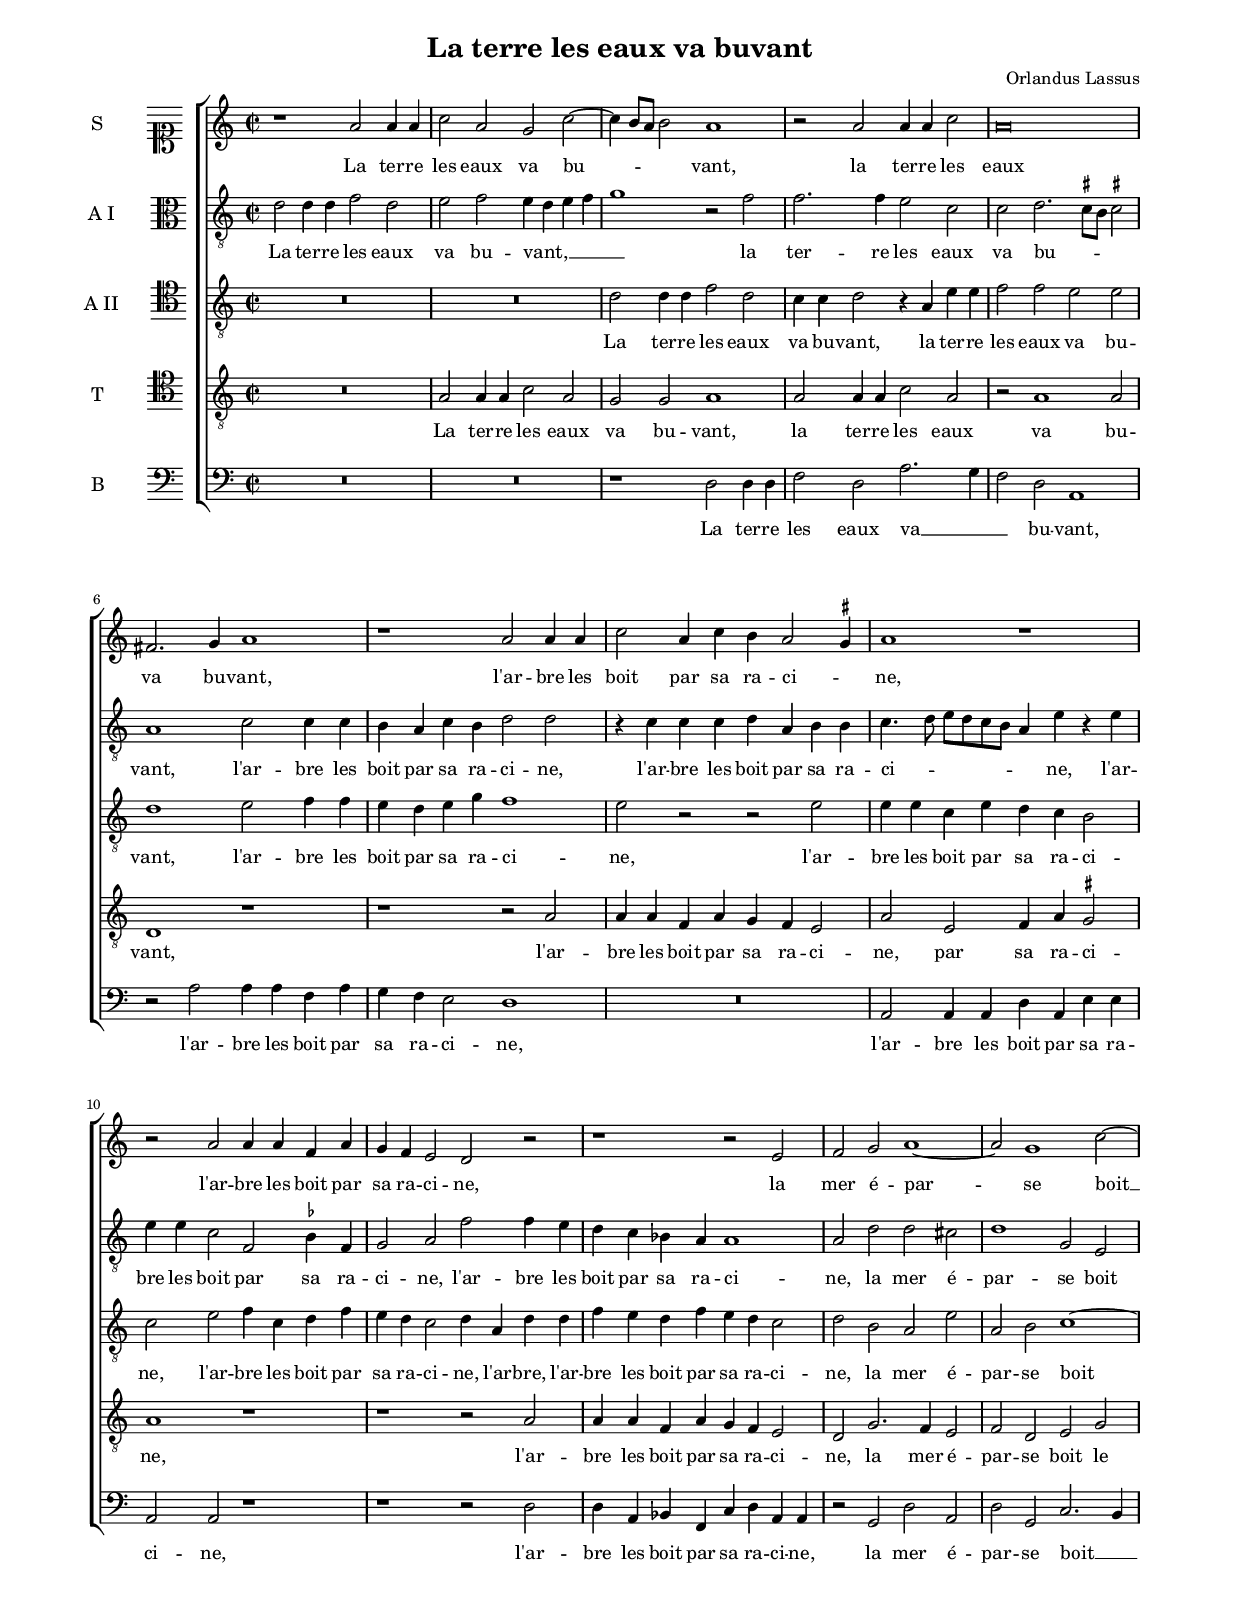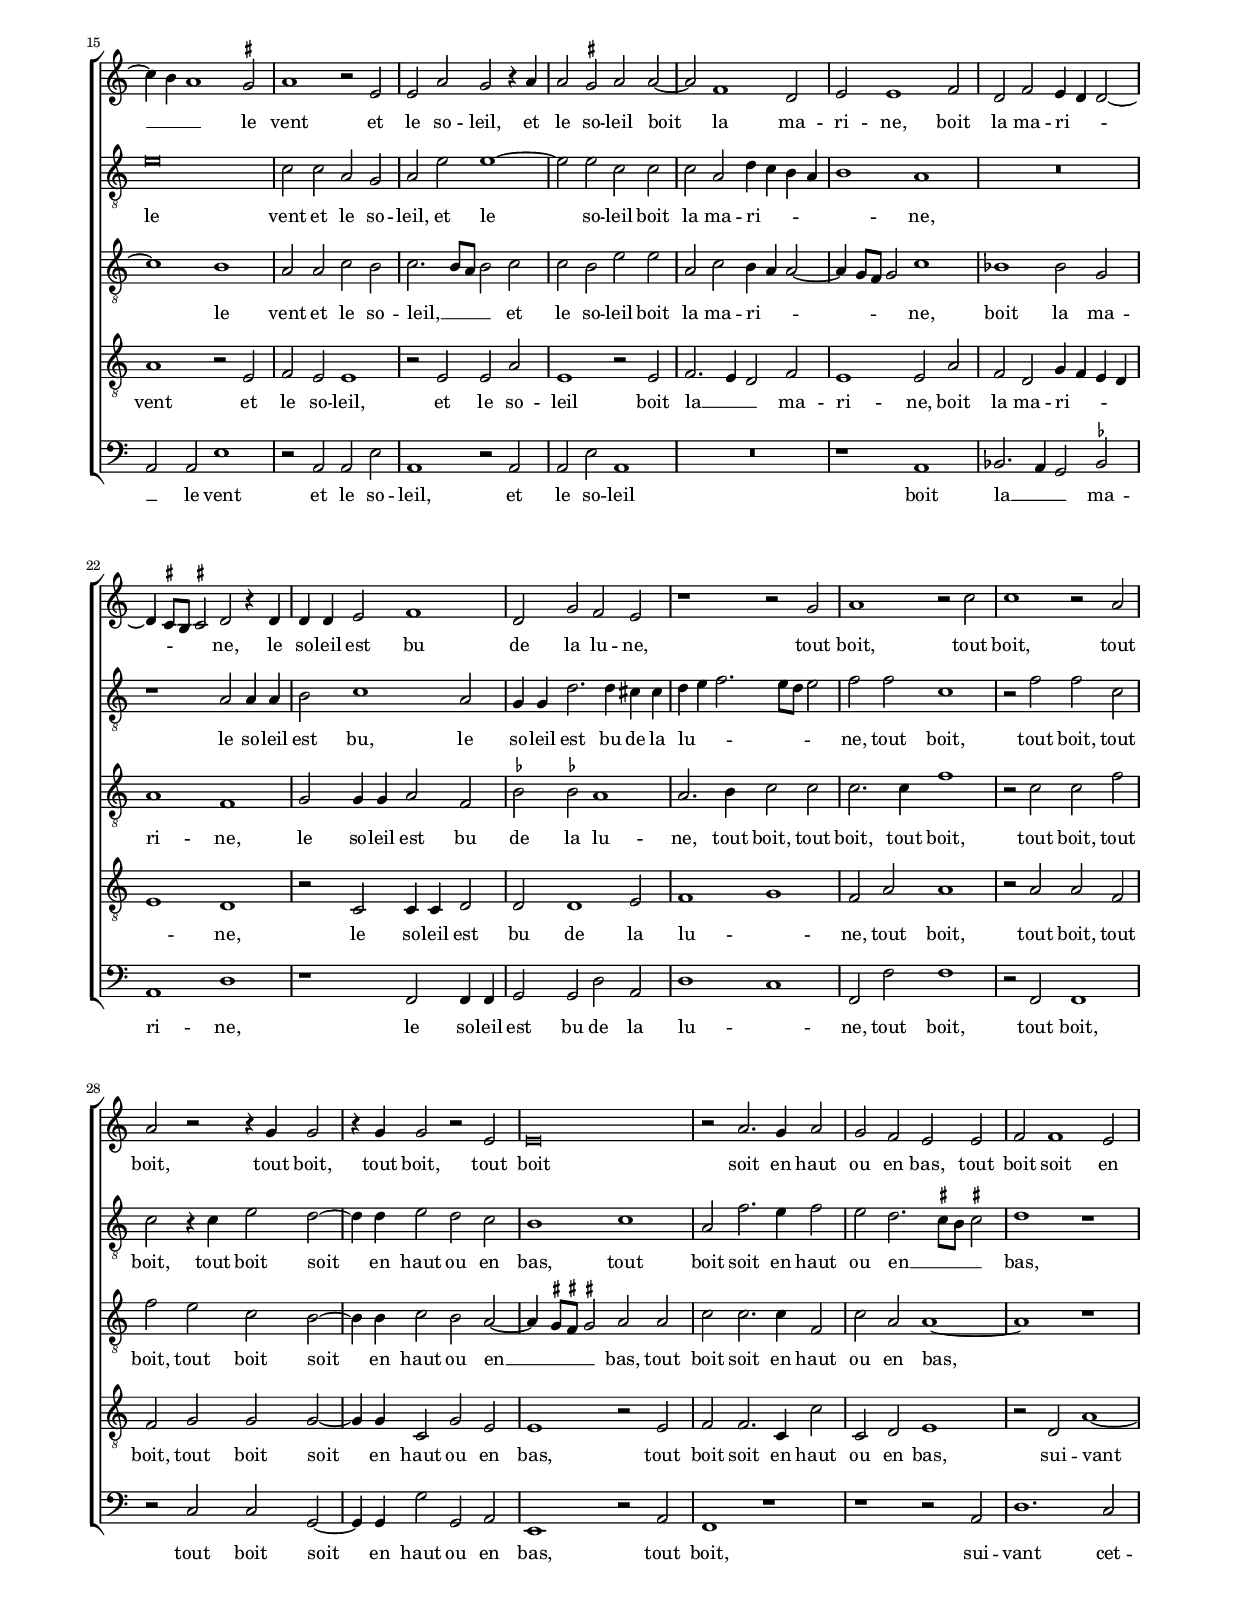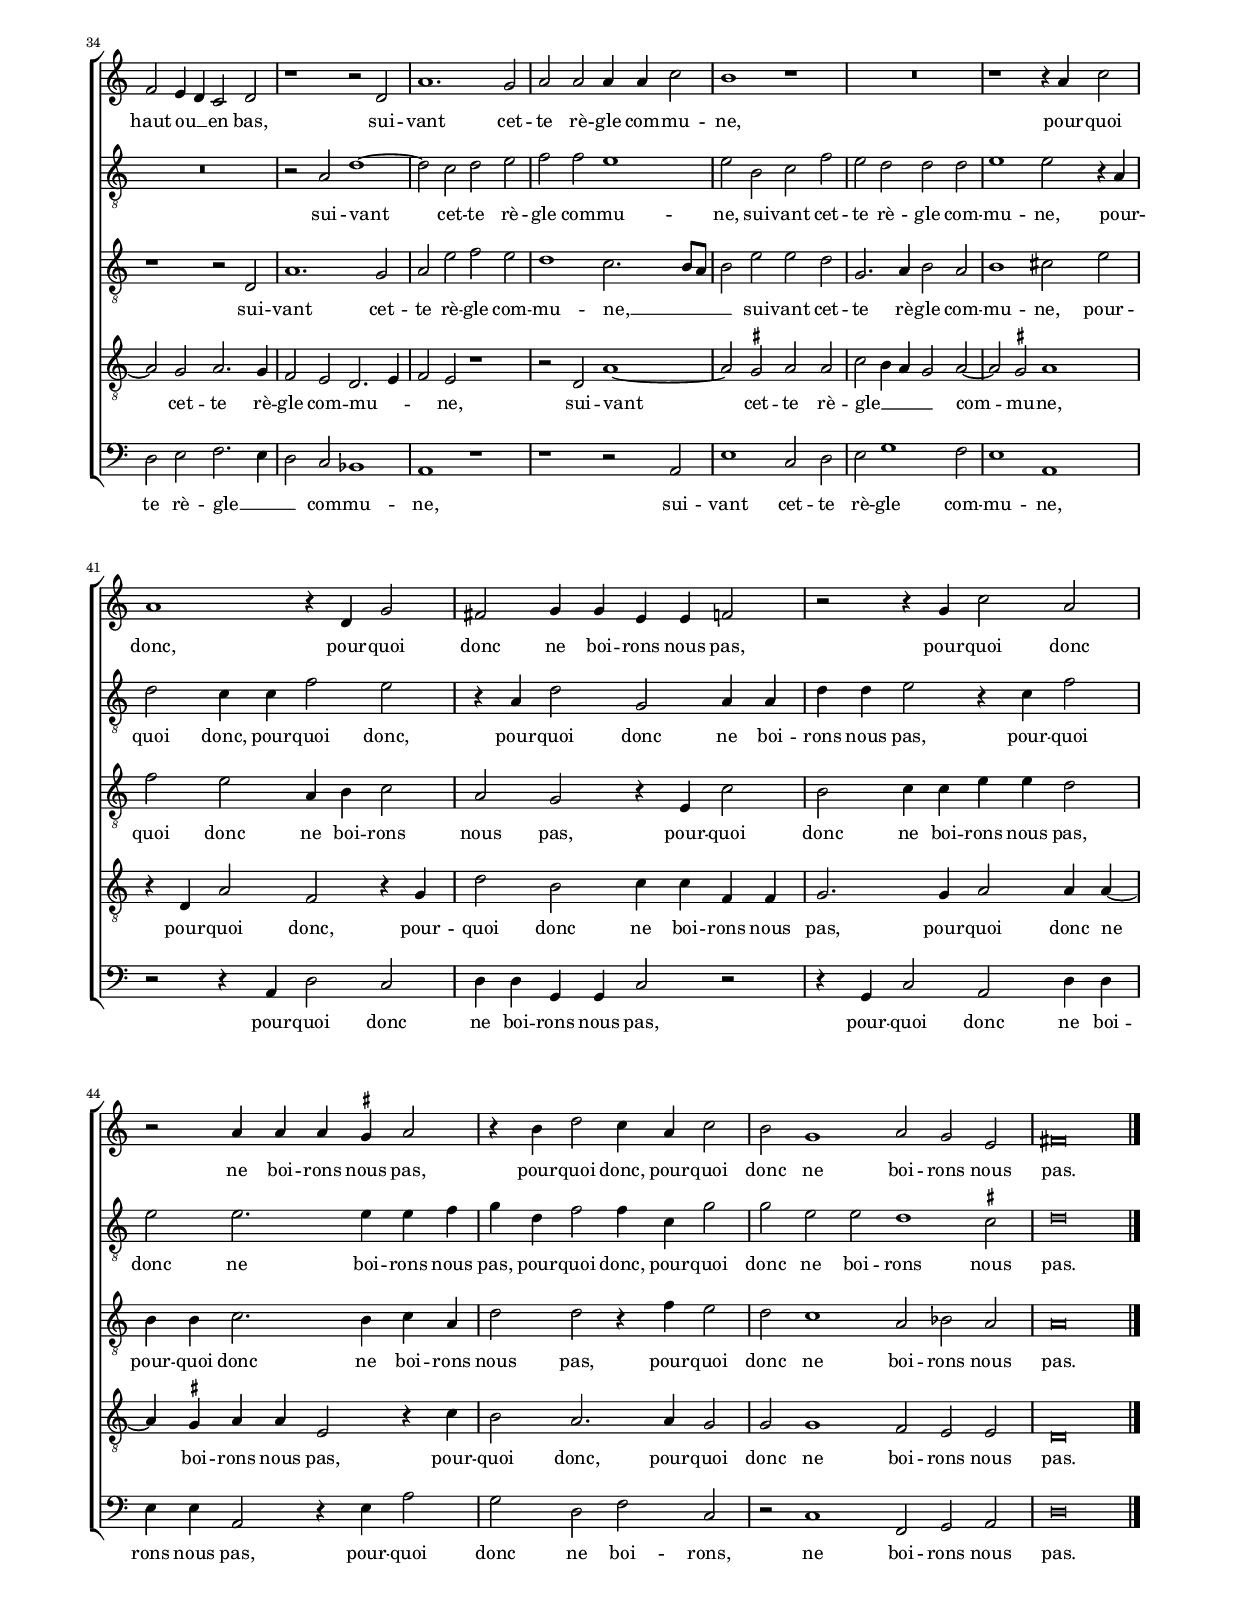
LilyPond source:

\header
{
  title="La terre les eaux va buvant"
  composer="Orlandus Lassus"
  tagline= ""
}

\version "2.18.2"
\include "deutsch.ly"
#(set-global-staff-size 15)
% #(set-default-paper-size "letter")
#(ly:set-option 'point-and-click #f)


\paper
	{
	top-margin = 1.8 \cm
	bottom-margin = 1.8 \cm
	left-margin = 1.7 \cm
	right-margin = 1.7 \cm
	ragged-bottom = ##f
	ragged-last-bottom = ##t
	print-page-number = ##f
	system-system-spacing = #'((basic-distance . 18) (minimum-distance . 14) (padding . 8) (strechability . 150))
	systems-per-page = 3
%	min-systems-per-page = 3
        page-count = 3
	markup-system-spacing #'basic-distance = #12
%	print-all-headers = ##t
%	print-first-page-number = ##t
%	first-page-number = 1
	}

	
global = {
	\key c \major
	\time 2/2 \set Score.measureLength = #(ly:make-moment 2/1)
	% \time 3/1 \once \override Score.TimeSignature.style = #'single-digit
        \skip 1*90 \set Score.measureLength = #(ly:make-moment 3/1)
        \skip 1*3 \set Score.measureLength = #(ly:make-moment 2/1) 
        \skip 1*2 \bar "|."
	}

	ficta = { \once \set suggestAccidentals = ##t }

	forget = #(define-music-function (parser location music) (ly:music?) #{
		\accidentalStyle forget
		$music
		\accidentalStyle default
		#})

	m = \melisma
	me = \melismaEnd
%	\mark \markup { \override #'(style . baroque) { \note  #"breve" #1 = \note #"breve." #1 } }



incipitcantus = \markup { \score {
	{
	\set Staff.instrumentName = \markup { \fontsize #1 "S" }
	\key c \major
	\clef soprano
	s4 \bar ""
	}
	\layout  {
	raggedright = ##t
	indent = 1.6 \cm
	line-width = 2.2\cm
	\context { \Staff \remove Time_signature_engraver }
	\override Staff.Clef.Y-extent = #'(0 . 0)
	}} \hspace #1 }

      
incipitaltus = \markup { \score {
	{
	\set Staff.instrumentName = \markup { \fontsize #1 "A I" }
	\key c \major
	\clef alto
	s4 \bar ""
	}
	\layout  {
	raggedright = ##t
	indent = 1.6 \cm
	line-width = 2.2\cm
	\context { \Staff \remove Time_signature_engraver }
	\override Staff.Clef.Y-extent = #'(0 . 0)
	}} \hspace #1 }


incipitquintus = \markup { \score {
	{
	\set Staff.instrumentName = \markup { \fontsize #1 "A II" }
	\key c \major
	\clef tenor
	s4 \bar ""
	}
	\layout  {
	raggedright = ##t
	indent = 1.6 \cm
	line-width = 2.2\cm
	\context { \Staff \remove Time_signature_engraver }
	\override Staff.Clef.Y-extent = #'(0 . 0)
	}} \hspace #1 }
      
      
incipittenor = \markup { \score {
	{
	\set Staff.instrumentName = \markup { \fontsize #1 "T" }
	\key c \major
	\clef tenor
	s4 \bar ""
	}
	\layout  {
	raggedright = ##t
	indent = 1.6 \cm
	line-width = 2.2\cm
	\context { \Staff \remove Time_signature_engraver }
	\override Staff.Clef.Y-extent = #'(0 . 0)
	}} \hspace #1 }
      
      
incipitbassus = \markup { \score {
	{
	\set Staff.instrumentName = \markup { \fontsize #1 "B" }
	\key c \major
	\clef bass
	s4 \bar ""
	}
	\layout  {
	raggedright = ##t
	indent = 1.6 \cm
	line-width = 2.2\cm
	\context { \Staff \remove Time_signature_engraver }
	\override Staff.Clef.Y-extent = #'(0 . 0)
	}} \hspace #1 }


cantus =  \relative c''
	{
	r1 a2 a4 a
	c2 a g c~
	c4 h8 a h2 a1
	r2 a a4 a c2
%5
	a\breve |
	fis2. g4 a1
	r1 a2 a4 a
	c2 a4 c h a2 \ficta gis4
	a1 r
%10
	r2 a a4 a f a |
	g4 f e2 d r
	r1 r2 e
	f2 g a1~
	a2 g1 c2~
%15
	c4 h a1 \ficta gis2 |
	a1 r2 e
	e2 a g r4 a
	a2 \ficta gis a a~
	a2 f1 d2
%20
	e2 e1 f2 |
	d2 f e4 d d2~
	d4 \ficta cis8 h \ficta cis!2 d r4 d
	d4 d e2 f1
	d2 g f e
%25
	r1 r2 g |
	a1 r2 c
	c1 r2 a
	a2 r r4 g g2
	r4 g g2 r e
%30
	e\breve |
	r2 a2. g4 a2
	g2 f e e
	f2 f1 e2
	f2 e4 d c2 d
%35
	r1 r2 d |
	a'1. g2
	a2 a a4 a c2
	h1 r
	R\breve
%40
	r1 r4 a c2 |
	a1 r4 d, g2
	fis2 g4 g e e f2
	r2 r4 g c2 a
	r2 a4 a a \ficta gis a2
%45
	r4 h d2 c4 a c2 |
	h2 g1 a2 g e
	fis\breve |
	}


altus =  \relative c'
        {
	d2 d4 d f2 d
	e2 f e4 d e f
	g1 r2 f
	f2. f4 e2 c
%5
	c2 d2. \ficta cis8 h \ficta cis!2 |
	a1 c2 c4 c
	h4 a c h d2 d
	r4 c c c d a h h
	c4. d8 e d c h a4 e' r e
%10
	e4 e c2 f, \ficta b4 f |
	g2 a f' f4 e
	d4 c b a a1
	a2 d d cis
	d1 g,2 e
%15
	e'\breve |
	c2 c a g
	a2 e' e1~
	e2 e c c
	c2 a d4 c h a
%20
	h1 a |
	R\breve
	r1 a2 a4 a
	h2 c1 a2
	g4 g d'2. d4 cis cis
%25
	d4 e f2. e8 d e2 |
	f2 f c1
	r2 f f c
	c2 r4 c e2 d~
	d4 d e2 d c
%30
	h1 c |
	a2 f'2. e4 f2
	e2 d2. \ficta cis8 h \ficta cis!2
	d1 r
	R\breve
%35
	r2 a d1~ |
	d2 c d e
	f2 f e1
	e2 h c f
	e2 d d d
%40
	e1 e2 r4 a, |
	d2 c4 c f2 e
	r4 a, d2 g, a4 a
	d4 d e2 r4 c f2
	e2 e2. e4 e f
%45
	g4 d f2 f4 c g'2 |
	g2 e e d1 \ficta cis2
	d\breve |
	}


quintus =  \relative c'
	{
	R\breve
	R\breve
	d2 d4 d f2 d
	c4 c d2 r4 a e' e
%5
	f2 f e e |
	d1 e2 f4 f
	e4 d e g f1
	e2 r r e
	e4 e c e d c h2
%10
	c2 e f4 c d f |
	e4 d c2 d4 a d d
	f4 e d f e d c2
	d2 h a e'
	a,2 h c1~
%15
	c1 h |
	a2 a c2 h
	c2. h8 a h2 c
	c2 h e e
	a,2 c h4 a a2~
%20
	a4 g8 f g2 c1 |
	b1 b2 g
	a1 f1
	g2 g4 g a2 f
	\ficta b2 \ficta b! a1
%25
	a2. h4 c2 c |
	c2. c4 f1
	r2 c c f
	f2 e c2 h~
	h4 h c2 h a2~
%30
	a4 \ficta gis8 \ficta fis \ficta gis!2 a2 a |
        c2 c2. c4 f,2
	c'2 a a1~
	a1 r
	r1 r2 d,
%35
	a'1. g2 |
	a2 e' f e
	d1 c2. h8 a
	h2 e e d
	g,2. a4 h2 a
%40
	h1 cis2 e |
	f2 e a,4 h c2
	a2 g r4 e c'2
	h2 c4 c e e d2 
	h4 h c2. h4 c a
%45
	d2 d r4 f e2 |
	d2 c1 a2 b a
	a\breve |
	}


tenor  =  \relative c'
	{
	R\breve
	a2 a4 a c2 a
	g2 g a1
	a2 a4 a c2 a
%5
	r2 a1 a2 |
	d,1 r
	r1 r2 a'
	a4 a f a g f e2
	a2 e f4 a \ficta gis2
%10
	a1 r |
	r1 r2 a
	a4 a f a g f e2
	d2 g2. f4 e2
	f2 d e g
%15
	a1 r2 e |
	f2 e e1
	r2 e e a
	e1 r2 e
	f2. e4 d2 f
%20
	e1 e2 a |
	f2 d g4 f e d
	e1 d
	r2 c c4 c d2
	d2 d1 e2
%25
	f1 g |
	f2 a a1
	r2 a a f
	f2 g g g~
	g4 g c,2 g' e
%30
	e1 r2 e |
	f2 f2. c4 c'2
	c,2 d e1
	r2 d a'1~
	a2 g a2. g4
%35
	f2 e d2. e4 |
	f2 e r1
	r2 d a'1~
	a2 \ficta gis a a
	c2 h4 a g2 a~
%40
	a2 \ficta gis a1 |
	r4 d, a'2 f r4 g
	d'2 h c4 c f, f
	g2. g4 a2 a4 a~
	a4 \ficta gis a a e2 r4 c'
%45
	h2 a2. a4 g2 |
	g2 g1 f2 e e
	d\breve |
        }


bassus  =  \relative c
	{
	R\breve
	R\breve
	r1 d2 d4 d
	f2 d a'2. g4
%5
	f2 d a1 |
	r2 a' a4 a f a
	g4 f e2 d1
	R\breve
	a2 a4 a d a e' e
%10
	a,2 a r1 |
	r1 r2 d
	d4 a b f c' d a a
	r2 g d' a
	d2 g, c2. h4
%15
	a2 a e'1 |
	r2 a, a e'
	a,1 r2 a
	a2 e' a,1
	R\breve
%20
	r1 a |
	b2. a4 g2 \ficta b!
	a1 d
	r1 f,2 f4 f
	g2 g d' a
%25
	d1 c |
	f,2 f' f1
	r2 f, f1
	r2 c' c g~
	g4 g g'2 g, a
%30
	e1 r2 a |
	f1 r
	r1 r2 a
	d1. c2
	d2 e f2. e4
%35
	d2 c b1 |
	a1 r
	r1 r2 a
	e'1 c2 d
	e2 g1 f2
%40
	e1 a, |
	r2 r4 a d2 c
	d4 d g, g c2 r
	r4 g c2 a d4 d
	e4 e a,2 r4 e' a2
%45
	g2 d f c |
	r2 c1 f,2 g a
	d\breve |
	}


lyricscantus = \lyricmode {
	La ter -- re les eaux va bu -- _ _ _ vant,
        la ter -- re les eaux va bu -- vant,
        l'ar -- bre les boit par sa ra -- ci -- _ ne,
        l'ar -- bre les boit par sa ra -- ci -- ne,
        la mer é -- par -- se boit __ _ _ le vent
        et le so -- leil,
        et le so -- leil boit la ma -- ri -- ne,
        boit la ma -- ri -- _ _ _ _ _ ne,
        le so -- leil est bu de la lu -- ne,
        tout boit,
        tout boit,
        tout boit,
        tout boit,
        tout boit,
        tout boit soit en haut ou en bas,
        tout boit soit en haut ou __ _ en bas,
        sui -- vant cet -- te rè -- gle com -- mu -- ne,
        pour -- quoi donc,
        pour -- quoi donc ne boi -- rons nous pas,
        pour -- quoi donc ne boi -- rons nous pas,
        pour -- quoi donc,
        pour -- quoi donc ne boi -- rons nous pas.
	}


lyricsaltus = \lyricmode {
	La ter -- re les eaux va bu -- vant, __ _ _ _ _
        la ter -- re les eaux va bu -- _ _ _ vant,
        l'ar -- bre les boit par sa ra -- ci -- ne,
        l'ar -- bre les boit par sa ra -- ci -- _ _ _ _ _ _ ne,
        l'ar -- bre les boit par sa ra -- ci -- ne,
        l'ar -- bre les boit par sa ra -- ci -- ne,
        la mer é -- par -- se boit le vent
        et le so -- leil,
        et le so -- leil boit la ma -- ri -- _ _ _ _ ne,
        le so -- leil est bu,
        le so -- leil est bu de la lu -- _ _ _ _ _ ne,
        tout boit,
        tout boit,
        tout boit,
        tout boit soit en haut ou en bas,
        tout boit soit en haut ou en __ _ _ _ bas,
        sui -- vant cet -- te rè -- gle com -- mu -- ne,
        sui -- vant cet -- te rè -- gle com -- mu -- ne,
        pour -- quoi donc,
        pour -- quoi donc,
        pour -- quoi donc ne boi -- rons nous pas,
        pour -- quoi donc ne boi -- rons nous pas,
        pour -- quoi donc,
        pour -- quoi donc ne boi -- rons nous pas.
	}


lyricsquintus = \lyricmode {
	La ter -- re les eaux va bu -- vant,
        la ter -- re les eaux va bu -- vant,
        l'ar -- bre les boit par sa ra -- ci -- ne,
        l'ar -- bre les boit par sa ra -- ci -- ne,
        l'ar -- bre les boit par sa ra -- ci -- ne,
        l'ar -- bre,
        l'ar -- bre les boit par sa ra -- ci -- ne,
        la mer é -- par -- se boit le vent
        et le so -- leil, __ _ _ _
        et le so -- leil boit la ma -- ri -- _ _ _ _ _ ne,
        boit la ma -- ri -- ne,
        le so -- leil est bu de la lu -- ne,
        tout boit,
        tout boit,
        tout boit,
        tout boit,
        tout boit,
        tout boit soit en haut ou en __ _ _ _ bas,
        tout boit soit en haut ou en bas,
        sui -- vant cet -- te rè -- gle com -- mu -- ne, __ _ _ _
        sui -- vant cet -- te rè -- gle com -- mu -- ne,
        pour -- quoi donc ne boi -- rons nous pas,
        pour -- quoi donc ne boi -- rons nous pas,
        pour -- quoi donc ne boi -- rons nous pas,
        pour -- quoi donc ne boi -- rons nous pas.
	}


lyricstenor = \lyricmode {
	La ter -- re les eaux va bu -- vant,
        la ter -- re les eaux va bu -- vant,
        l'ar -- bre les boit par sa ra -- ci -- ne,
        par sa ra -- ci -- ne,
        l'ar -- bre les boit par sa ra -- ci -- ne,
        la mer é -- par -- se boit le vent
        et le so -- leil,
        et le so -- leil boit la __ _ _ ma -- ri -- ne,
        boit la ma -- ri -- _ _ _ _ ne,
        le so -- leil est bu de la lu -- _ ne,
        tout boit,
        tout boit,
        tout boit,
        tout boit soit en haut ou en bas,
        tout boit soit en haut ou en bas,
        sui -- vant cet -- te rè -- gle com -- mu -- _ _ ne,
        sui -- vant cet -- te rè -- gle __ _ _ _ com -- mu -- ne,
        pour -- quoi donc,
        pour -- quoi donc ne boi -- rons nous pas,
        pour -- quoi donc ne boi -- rons nous pas,
        pour -- quoi donc,
        pour -- quoi donc ne boi -- rons nous pas.
	}


lyricsbassus = \lyricmode {
	La ter -- re les eaux va __ _ _ bu -- vant,
        l'ar -- bre les boit par sa ra -- ci -- ne,
        l'ar -- bre les boit par sa ra -- ci -- ne,
        l'ar -- bre les boit par sa ra -- ci -- ne,
        la mer é -- par -- se boit __ _ _ le vent
        et le so -- leil,
        et le so -- leil boit la __ _ _ ma -- ri -- ne,
        le so -- leil est bu de la lu -- _ ne,
        tout boit,
        tout boit,
        tout boit soit en haut ou en bas,
        tout boit,
        sui -- vant cet -- te rè -- gle __ _ _ com -- mu -- ne,
        sui -- vant cet -- te rè -- gle com -- mu -- ne,
        pour -- quoi donc ne boi -- rons nous pas,
        pour -- quoi donc ne boi -- rons nous pas,
        pour -- quoi donc ne boi -- rons,
        ne boi -- rons nous pas.
	}


\score
{  
  % \transpose {
	\new ChoirStaff \with { \override StaffGrouper.staff-staff-spacing.basic-distance = #12 }
	<<

	\new Staff << \global
	\new Voice="v1" {
		\set Staff.instrumentName=\incipitcantus
%		\set Staff.instrumentName= "S"
		\set Staff.midiInstrument = "reed organ"
		\clef violin
		\cantus }
	\new Lyrics \lyricsto "v1" {\lyricscantus }
	>>


	\new Staff << \global
	\new Voice="v2" {
		\set Staff.instrumentName=\incipitaltus
%		\set Staff.instrumentName= "A"
		\set Staff.midiInstrument = "reed organ"
		\clef "G_8"
		\altus}
	\new Lyrics \lyricsto "v2" {\lyricsaltus }
	>>


	\new Staff << \global
	\new Voice="v5" {
		\set Staff.instrumentName=\incipitquintus
%		\set Staff.instrumentName= "T"
		\set Staff.midiInstrument = "reed organ"
		\clef "G_8"
		\quintus }
	\new Lyrics \lyricsto "v5" {\lyricsquintus }
	>>


	\new Staff << \global
	\new Voice="v3" {
		\set Staff.instrumentName=\incipittenor
%		\set Staff.instrumentName= "Q"
		\set Staff.midiInstrument = "reed organ"
		\clef "G_8"
		\tenor }
	\new Lyrics \lyricsto "v3" {\lyricstenor }
	>>


	\new Staff << \global
	\new Voice="v4" {
		\set Staff.instrumentName=\incipitbassus
%		\set Staff.instrumentName= "B"
		\set Staff.midiInstrument = "reed organ"
		\clef bass 
		\bassus }
	\new Lyrics \lyricsto "v4" {\lyricsbassus}
	>>

	>>
	% } % transpose

	\layout
	{
	indent = 1.8\cm
	\context { \Lyrics \override VerticalAxisGroup.nonstaff-relatedstaff-spacing.padding = #1.5 }
%	\context { \Lyrics \override LyricText.font-size = #1 }
	\context { \Staff \override TimeSignature.break-visibility = #end-of-line-invisible }
%	\context { \Staff \override InstrumentName.X-offset = #'-25 }
%	\context { \Voice \override Slur.transparent = ##t }
%	\context { \Voice \override AccidentalSuggestion.avoid-slur = #'ignore }
%	\context { \Voice \override AccidentalSuggestion.outside-staff-priority = ##f }
	\context { \Score \override BarNumber.padding = #2 }
	\context { \Voice \override NoteHead.style = #'baroque }
	}

\midi
	{
    	\tempo 2 = 90
	}

}


% EOF
